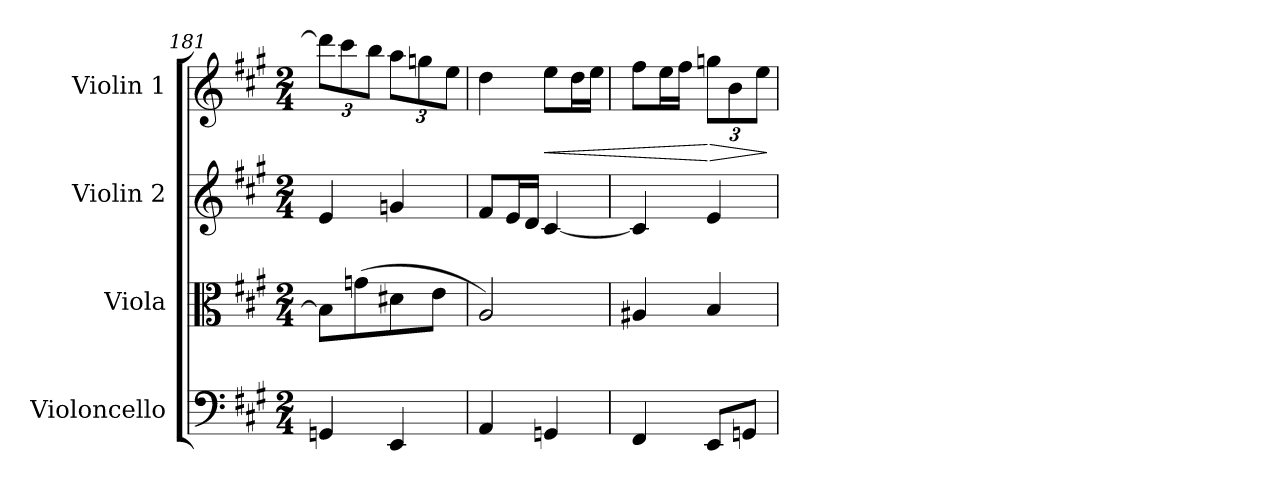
**kern	**kern	**kern	**kern	**dynam
*part4	*part3	*part2	*part1	*part1
*staff4	*staff3	*staff2	*staff1	*staff1
*I"Violoncello	*I"Viola	*I"Violin 2	*I"Violin 1	*
*I'Vc	*I'Vla	*I'Vln	*I'Vln	*
*clefF4	*clefC3	*clefG2	*clefG2	*
*k[f#c#g#]	*k[f#c#g#]	*k[f#c#g#]	*k[f#c#g#]	*
*M2/4	*M2/4	*M2/4	*M2/4	*
*	*	*	*Xbrackettup	*
=181	=181	=181	=181	=181
4GGn/	8B\L]	4e/	12ddd\L]	.
.	.	.	12ccc#\	.
.	(8gn\	.	.	.
.	.	.	12bb\J	.
4EE/	8d#X\	4gn/	12aa\L	.
.	.	.	12ggn\	.
.	8e\J	.	.	.
.	.	.	12ee\J	.
=182	=182	=182	=182	=182
4AA/	2A/)	8f#/L	4dd\	.
.	.	16e/L	.	.
.	.	16d/JJ	.	.
!	!	!	!	!LO:HP:b
4GGn/	.	[4c#/	8ee\L	<
.	.	.	16dd\L	.
.	.	.	16ee\JJ	.
=183	=183	=183	=183	=183
4FF#/	4A#X/	4c#/]	8ff#\L	.
.	.	.	16ee\L	.
.	.	.	16ff#\JJ	.
*	*	*	*brackettup	*
!	!	!	!	!LO:HP:n=1:b
8EE/L	4B/	4e/	12ggn\L	[ >
.	.	.	12b\	.
8GGn/J	.	.	.	.
.	.	.	12ee\J	.
.	.	.	.	]
=	=	=	=	=
*-	*-	*-	*-	*-
